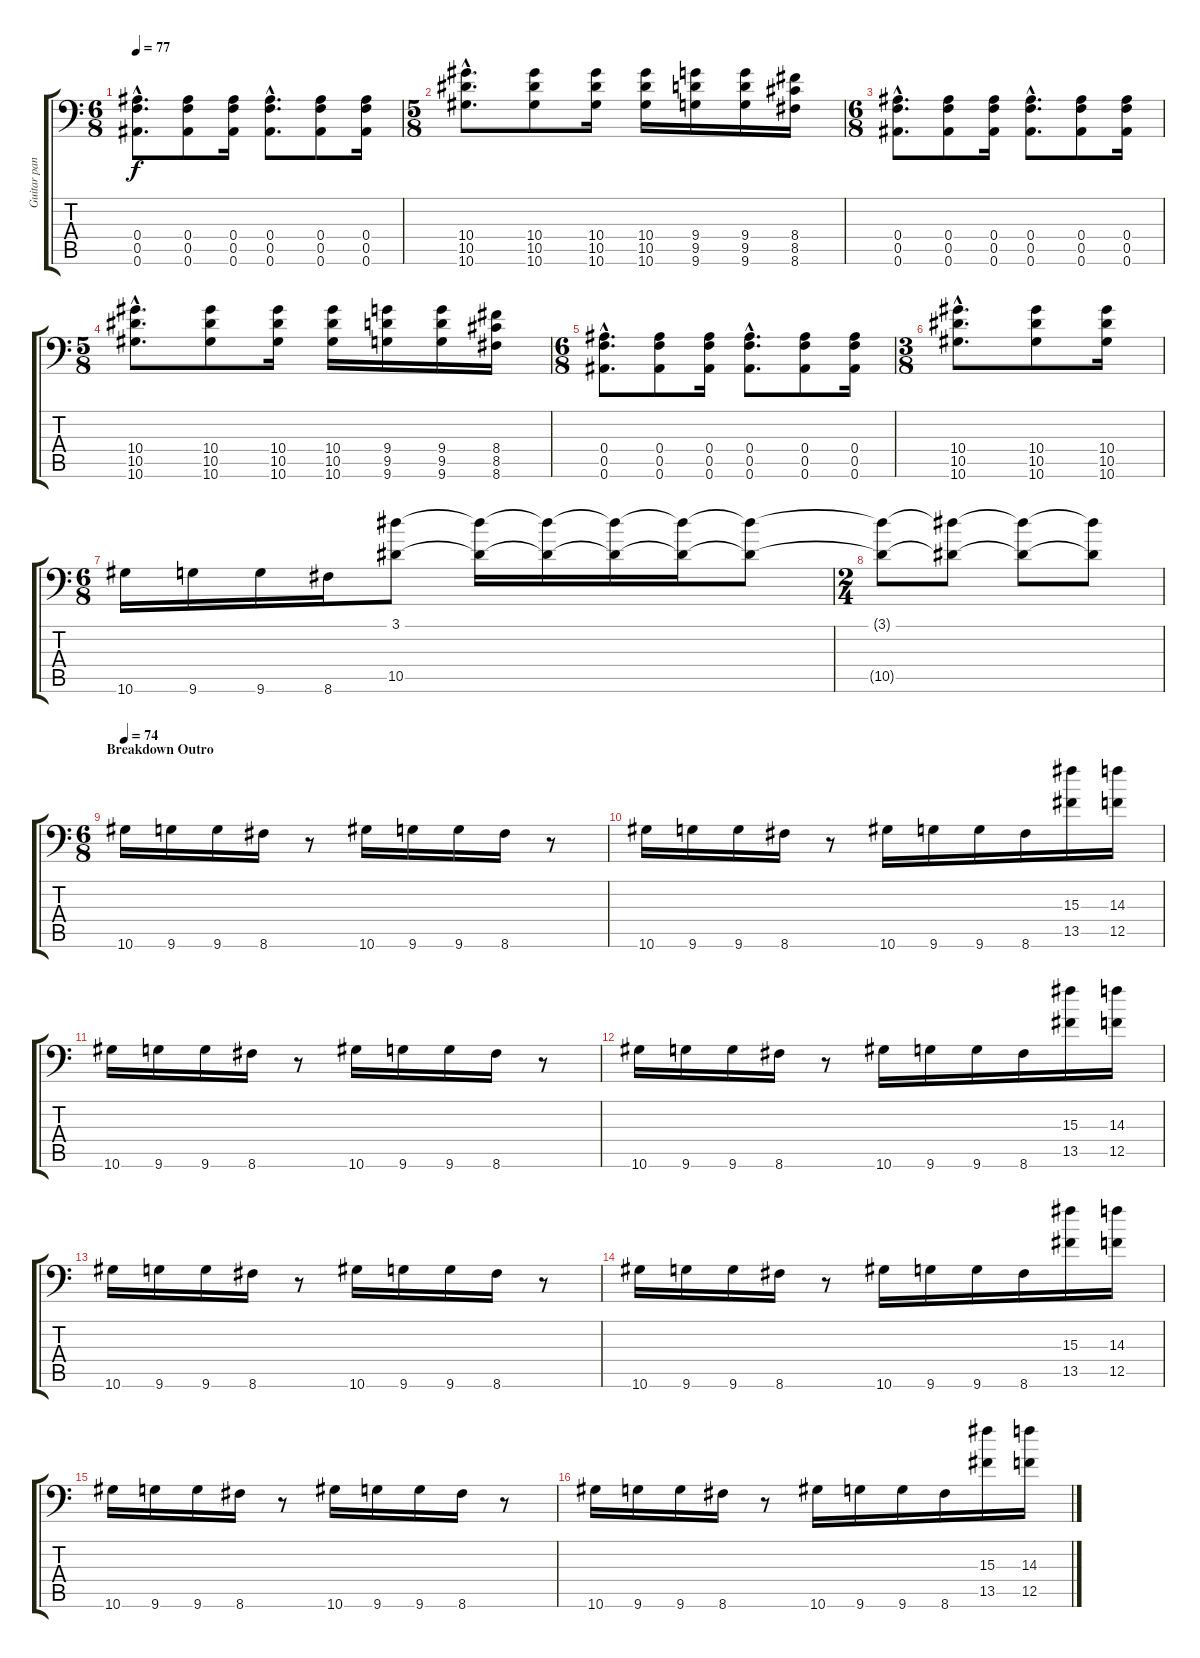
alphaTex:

\track ("Guitar panned L" "Guitar pan") {instrument distortionguitar}
\staff {score tabs}
\tuning (C4 G3 Eb3 Bb2 F2 Bb1) {hide}
\ts (6 8)
\tempo 77
\clef f4
\ks c
(0.4{hac} 0.5{hac} 0.6{hac}).8{d dy f} (0.4 0.5 0.6).8 (0.4 0.5 0.6).16 (0.4{hac} 0.5{hac} 0.6{hac}).8{d} (0.4 0.5 0.6).8 (0.4 0.5 0.6).16 |
\ts (5 8)
(10.4{hac} 10.5{hac} 10.6{hac}).8{d} (10.4 10.5 10.6).8 (10.4 10.5 10.6).16 (10.4 10.5 10.6).16 (9.4 9.5 9.6).16 (9.4 9.5 9.6).16 (8.4 8.5 8.6).16 |
\ts (6 8)
(0.4{hac} 0.5{hac} 0.6{hac}).8{d} (0.4 0.5 0.6).8 (0.4 0.5 0.6).16 (0.4{hac} 0.5{hac} 0.6{hac}).8{d} (0.4 0.5 0.6).8 (0.4 0.5 0.6).16 |
\ts (5 8)
(10.4{hac} 10.5{hac} 10.6{hac}).8{d} (10.4 10.5 10.6).8 (10.4 10.5 10.6).16 (10.4 10.5 10.6).16 (9.4 9.5 9.6).16 (9.4 9.5 9.6).16 (8.4 8.5 8.6).16 |
\ts (6 8)
(0.4{hac} 0.5{hac} 0.6{hac}).8{d} (0.4 0.5 0.6).8 (0.4 0.5 0.6).16 (0.4{hac} 0.5{hac} 0.6{hac}).8{d} (0.4 0.5 0.6).8 (0.4 0.5 0.6).16 |
\ts (3 8)
(10.4{hac} 10.5{hac} 10.6{hac}).8{d} (10.4 10.5 10.6).8 (10.4 10.5 10.6).16 |
\ts (6 8)
10.6.16 9.6.16 9.6.16 8.6.16 (3.1 10.5).8{balance 8 instrument pad2warm} (3.1{t} 10.5{t}).16 (3.1{t} 10.5{t}).16 (3.1{t} 10.5{t}).16 (3.1{t} 10.5{t}).16 (3.1{t} 10.5{t}).8 |
\ts (2 4)
(3.1{t} 10.5{t}).8 (3.1{t} 10.5{t}).8 (3.1{t} 10.5{t}).8 (3.1{t} 10.5{t}).8 |
\ts (6 8)
\section ("" "Breakdown Outro")
\tempo 72
\tempo 74
10.6.16{balance 0 instrument distortionguitar} 9.6.16 9.6.16 8.6.16 r.8 10.6.16 9.6.16 9.6.16 8.6.16 r.8 |
10.6.16 9.6.16 9.6.16 8.6.16 r.8 10.6.16 9.6.16 9.6.16 8.6.16 (15.3 13.5).16 (14.3 12.5).16 |
10.6.16 9.6.16 9.6.16 8.6.16 r.8 10.6.16 9.6.16 9.6.16 8.6.16 r.8 |
10.6.16 9.6.16 9.6.16 8.6.16 r.8 10.6.16 9.6.16 9.6.16 8.6.16 (15.3 13.5).16 (14.3 12.5).16 |
10.6.16 9.6.16 9.6.16 8.6.16 r.8 10.6.16 9.6.16 9.6.16 8.6.16 r.8 |
10.6.16 9.6.16 9.6.16 8.6.16 r.8 10.6.16 9.6.16 9.6.16 8.6.16 (15.3 13.5).16 (14.3 12.5).16 |
10.6.16 9.6.16 9.6.16 8.6.16 r.8 10.6.16 9.6.16 9.6.16 8.6.16 r.8 |
10.6.16 9.6.16 9.6.16 8.6.16 r.8 10.6.16 9.6.16 9.6.16 8.6.16 (15.3 13.5).16 (14.3 12.5).16
